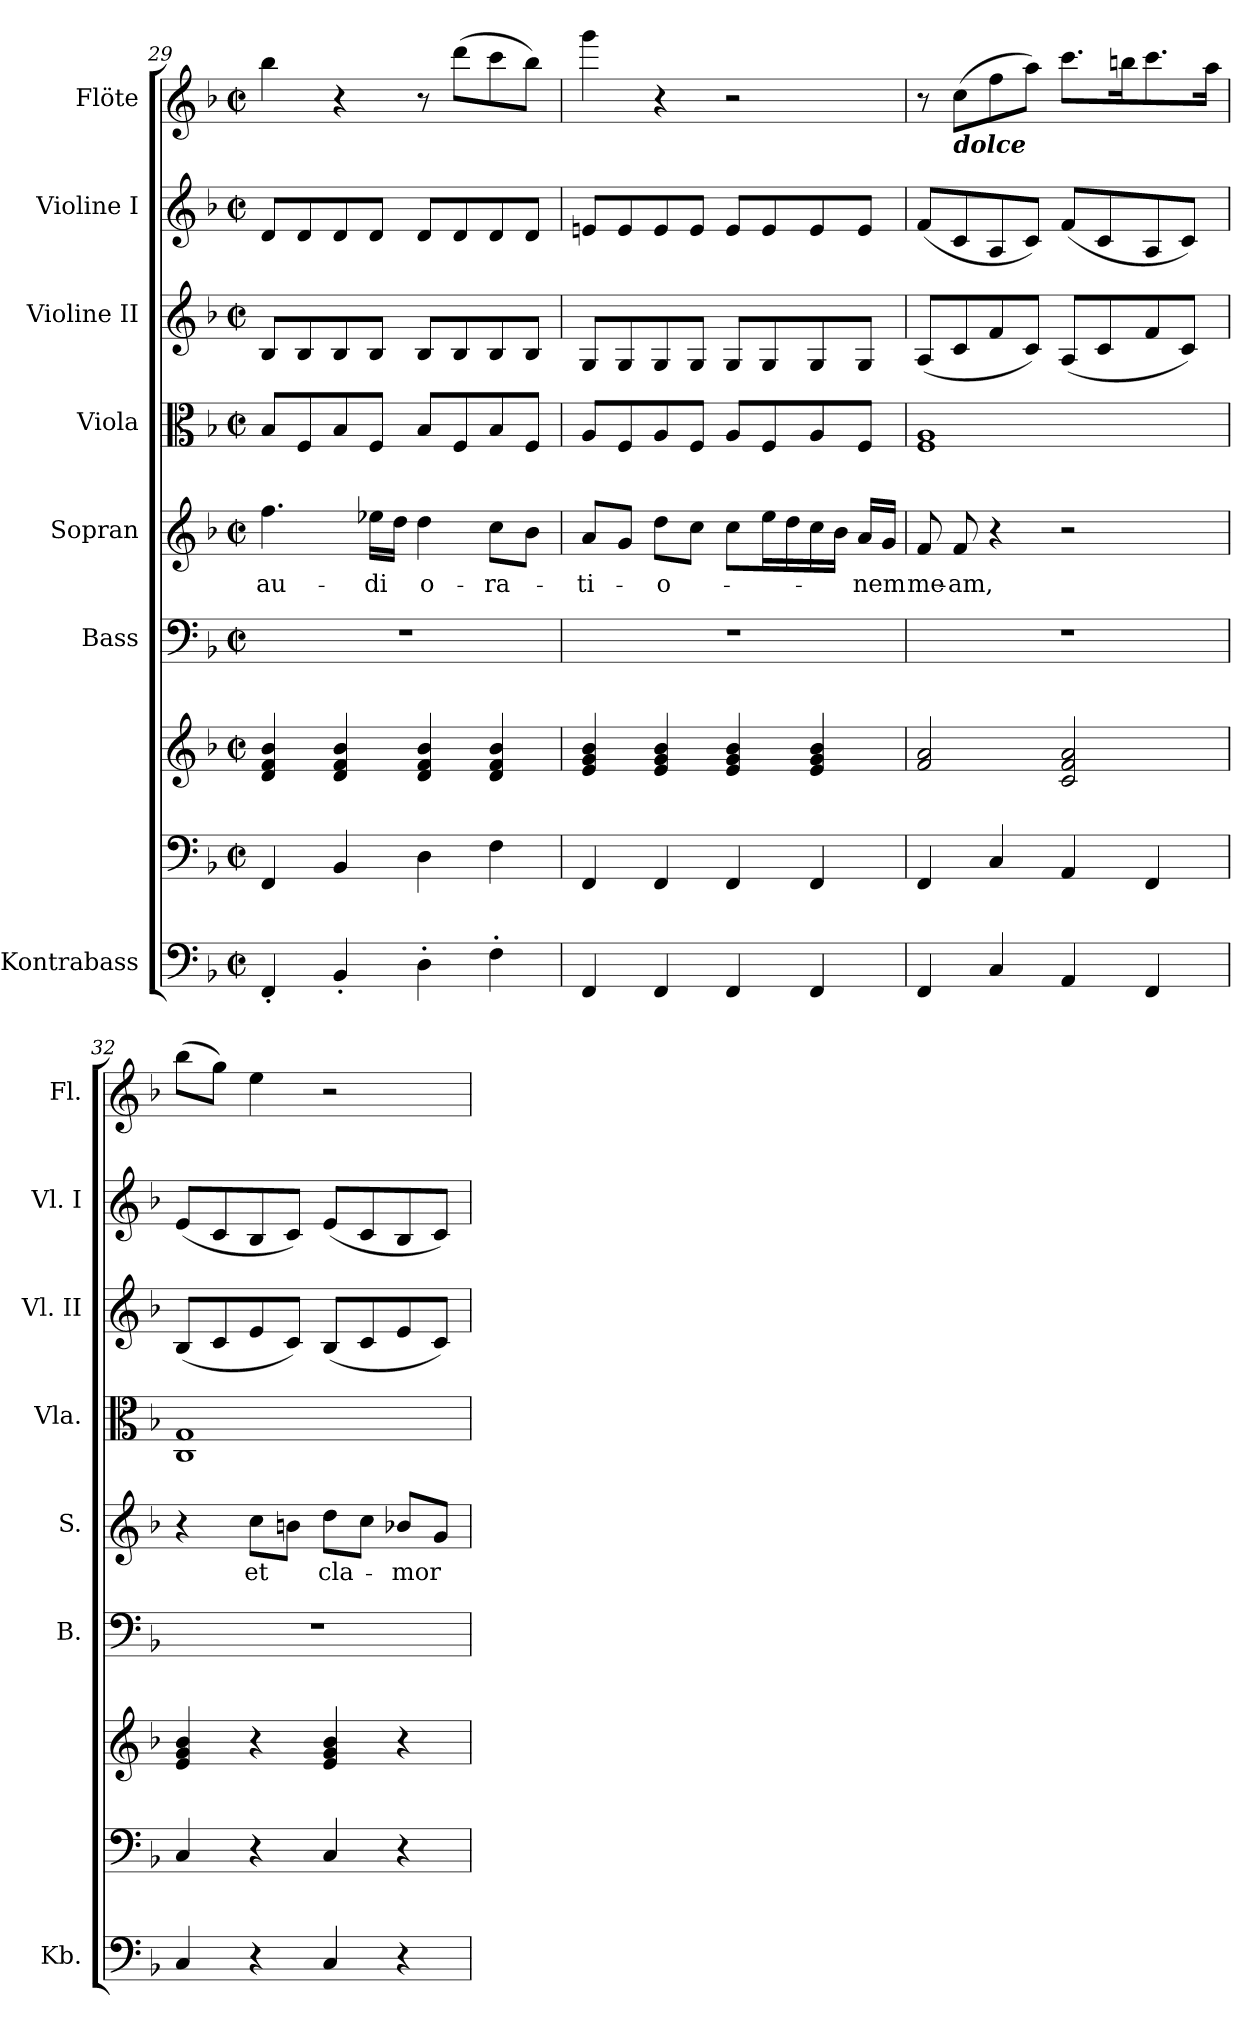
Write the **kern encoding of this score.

**kern	**kern	**kern	**kern	**kern	**text	**kern	**kern	**kern	**kern
*part8	*part7	*part7	*part6	*part5	*part5	*part4	*part3	*part2	*part1
*staff9	*staff8	*staff7	*staff6	*staff5	*staff5	*staff4	*staff3	*staff2	*staff1
*I"Kontrabass	*	*	*I"Bass	*I"Sopran	*	*I"Viola	*I"Violine II	*I"Violine I	*I"Flöte
*I'Kb.	*	*	*I'B.	*I'S.	*	*I'Vla.	*I'Vl. II	*I'Vl. I	*I'Fl.
*clefF4	*clefF4	*clefG2	*clefF4	*clefG2	*	*clefC3	*clefG2	*clefG2	*clefG2
*ITrd7c12	*	*	*	*	*	*	*	*	*
*k[b-]	*k[b-]	*k[b-]	*k[b-]	*k[b-]	*	*k[b-]	*k[b-]	*k[b-]	*k[b-]
*F:	*F:	*F:	*F:	*F:	*	*F:	*F:	*F:	*F:
*M2/2	*M2/2	*M2/2	*M2/2	*M2/2	*	*M2/2	*M2/2	*M2/2	*M2/2
*met(c|)	*met(c|)	*met(c|)	*met(c|)	*met(c|)	*	*met(c|)	*met(c|)	*met(c|)	*met(c|)
=29	=29	=29	=29	=29	=29	=29	=29	=29	=29
!	!	!	!	!	!LO:LY:b	!	!	!	!
4FFF'</	4FF/	4d/ 4f/ 4b-/	1r	4.ff\	-au-	8B-/L	8B-/L	8d/L	4bb-\
.	.	.	.	.	.	8F/	8B-/	8d/	.
4BBB-'</	4BB-/	4d/ 4f/ 4b-/	.	.	.	8B-/	8B-/	8d/	4r
!	!	!	!	!	!LO:LY:b	!	!	!	!
.	.	.	.	16ee-X\LL	-di	8F/J	8B-/J	8d/J	.
.	.	.	.	16dd\JJ	.	.	.	.	.
!	!	!	!	!	!LO:LY:b	!	!	!	!
4DD'>\	4D\	4d/ 4f/ 4b-/	.	4dd\	o-	8B-/L	8B-/L	8d/L	8r
.	.	.	.	.	.	8F/	8B-/	8d/	(>8ddd\L
!	!	!	!	!	!LO:LY:b	!	!	!	!
4FF'>\	4F\	4d/ 4f/ 4b-/	.	8cc\L	-ra-	8B-/	8B-/	8d/	8ccc\
.	.	.	.	8b-\J	.	8F/J	8B-/J	8d/J	8bb-\J)
!!LO:PB:g=z
=30	=30	=30	=30	=30	=30	=30	=30	=30	=30
!	!	!	!	!	!LO:LY:b	!	!	!	!
4FFF/	4FF/	4e/ 4g/ 4b-/	1r	8a/L	-ti-	8A/L	8G/L	8en/L	4ggg\
.	.	.	.	8g/J	.	8F/	8G/	8e/	.
!	!	!	!	!	!LO:LY:b	!	!	!	!
4FFF/	4FF/	4e/ 4g/ 4b-/	.	8dd\L	-o-	8A/	8G/	8e/	4r
.	.	.	.	8cc\J	.	8F/J	8G/J	8e/J	.
4FFF/	4FF/	4e/ 4g/ 4b-/	.	8cc\L	.	8A/L	8G/L	8e/L	2r
.	.	.	.	16ee\L	.	8F/	8G/	8e/	.
.	.	.	.	16dd\	.	.	.	.	.
4FFF/	4FF/	4e/ 4g/ 4b-/	.	16cc\	.	8A/	8G/	8e/	.
.	.	.	.	16b-\JJ	.	.	.	.	.
!	!	!	!	!	!LO:LY:b	!	!	!	!
.	.	.	.	16a/LL	-nem	8F/J	8G/J	8e/J	.
.	.	.	.	16g/JJ	.	.	.	.	.
=31	=31	=31	=31	=31	=31	=31	=31	=31	=31
!	!	!	!	!	!LO:LY:b	!	!	!	!
4FFF/	4FF/	2f/ 2a/	1r	8f/	me-	1F 1A	(<8A/L	(<8f/L	8r
!	!	!	!	!	!	!	!	!	!LO:TX:b:Bi:t=dolce
!	!	!	!	!	!LO:LY:b	!	!	!	!
.	.	.	.	8f/	-am,	.	8c/	8c/	(>8cc\L
4CC/	4C/	.	.	4r	.	.	8f/	8A/	8ff\
.	.	.	.	.	.	.	8c/J)	8c/J)	8aa\J)
4AAA/	4AA/	2c/ 2f/ 2a/	.	2r	.	.	(<8A/L	(<8f/L	8.ccc\L
.	.	.	.	.	.	.	8c/	8c/	.
.	.	.	.	.	.	.	.	.	16bbn\k
4FFF/	4FF/	.	.	.	.	.	8f/	8A/	8.ccc\
.	.	.	.	.	.	.	8c/J)	8c/J)	.
.	.	.	.	.	.	.	.	.	16aa\Jk
=32	=32	=32	=32	=32	=32	=32	=32	=32	=32
4CC/	4C/	4e/ 4g/ 4b-/	1r	4r	.	1C 1G	(<8B-/L	(<8e/L	(>8bb-\L
.	.	.	.	.	.	.	8c/	8c/	8gg\J)
!	!	!	!	!	!LO:LY:b	!	!	!	!
4r	4r	4r	.	8cc\L	et	.	8e/	8B-/	4ee\
.	.	.	.	8bn\J	.	.	8c/J)	8c/J)	.
!	!	!	!	!	!LO:LY:b	!	!	!	!
4CC/	4C/	4e/ 4g/ 4b-/	.	8dd\L	cla-	.	(<8B-/L	(<8e/L	2r
.	.	.	.	8cc\J	.	.	8c/	8c/	.
!	!	!	!	!	!LO:LY:b	!	!	!	!
4r	4r	4r	.	8b-X/L	-mor	.	8e/	8B-/	.
.	.	.	.	8g/J	.	.	8c/J)	8c/J)	.
=	=	=	=	=	=	=	=	=	=
*-	*-	*-	*-	*-	*-	*-	*-	*-	*-
